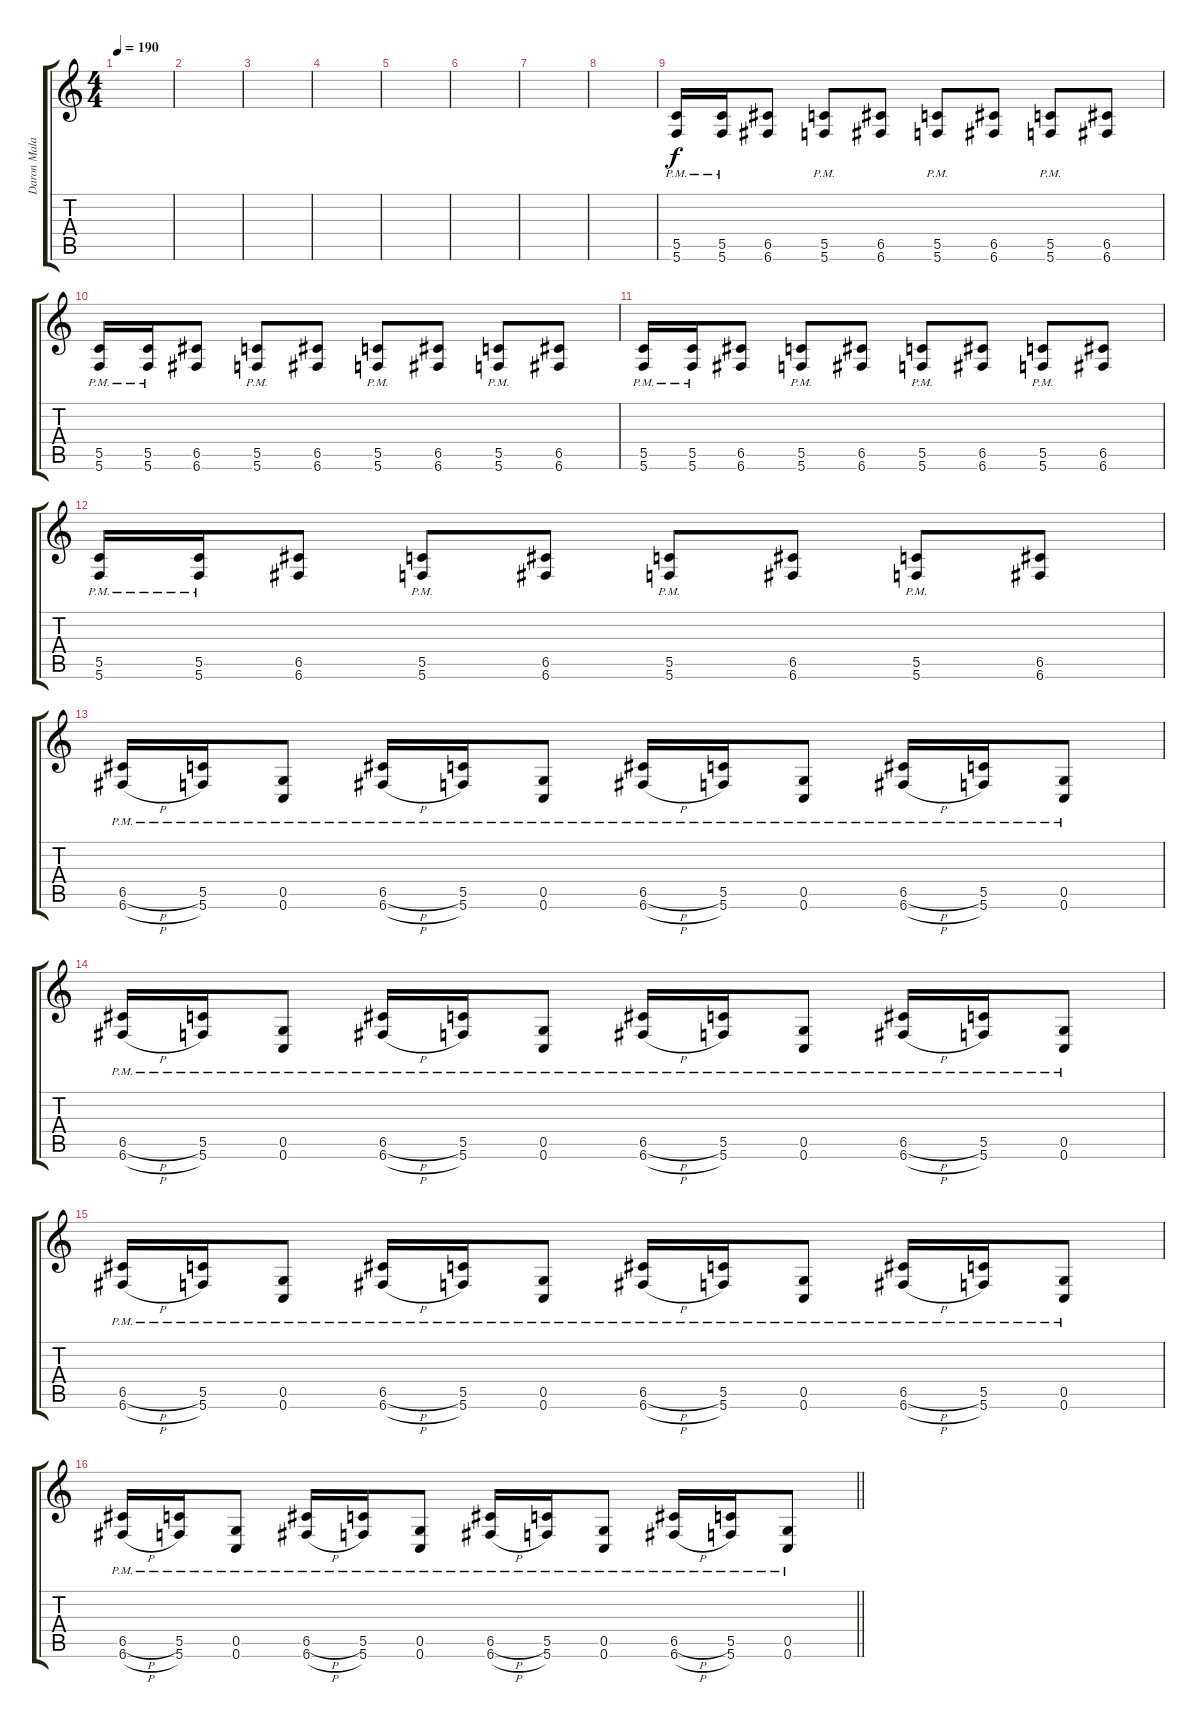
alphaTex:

\track ("Daron Malakian (extra)" "Daron Mala") {instrument distortionguitar}
\staff {score tabs}
\tuning (D4 A3 F3 C3 G2 C2) {hide}
\ts (4 4)
\tempo 190
\clef g2
\ks c
|
|
|
|
|
|
|
|
(5.5{pm} 5.6{pm}).16 (5.5{pm} 5.6{pm}).16 (6.5 6.6).8 (5.5{pm} 5.6{pm}).8 (6.5 6.6).8 (5.5{pm} 5.6{pm}).8 (6.5 6.6).8 (5.5{pm} 5.6{pm}).8 (6.5 6.6).8 |
(5.5{pm} 5.6{pm}).16 (5.5{pm} 5.6{pm}).16 (6.5 6.6).8 (5.5{pm} 5.6{pm}).8 (6.5 6.6).8 (5.5{pm} 5.6{pm}).8 (6.5 6.6).8 (5.5{pm} 5.6{pm}).8 (6.5 6.6).8 |
(5.5{pm} 5.6{pm}).16 (5.5{pm} 5.6{pm}).16 (6.5 6.6).8 (5.5{pm} 5.6{pm}).8 (6.5 6.6).8 (5.5{pm} 5.6{pm}).8 (6.5 6.6).8 (5.5{pm} 5.6{pm}).8 (6.5 6.6).8 |
(5.5{pm} 5.6{pm}).16 (5.5{pm} 5.6{pm}).16 (6.5 6.6).8 (5.5{pm} 5.6{pm}).8 (6.5 6.6).8 (5.5{pm} 5.6{pm}).8 (6.5 6.6).8 (5.5{pm} 5.6{pm}).8 (6.5 6.6).8 |
(6.5{h pm} 6.6{h pm}).16 (5.5{pm} 5.6{pm}).16 (0.5{pm} 0.6{pm}).8 (6.5{h pm} 6.6{h pm}).16 (5.5{pm} 5.6{pm}).16 (0.5{pm} 0.6{pm}).8 (6.5{h pm} 6.6{h pm}).16 (5.5{pm} 5.6{pm}).16 (0.5{pm} 0.6{pm}).8 (6.5{h pm} 6.6{h pm}).16 (5.5{pm} 5.6{pm}).16 (0.5{pm} 0.6{pm}).8 |
(6.5{h pm} 6.6{h pm}).16 (5.5{pm} 5.6{pm}).16 (0.5{pm} 0.6{pm}).8 (6.5{h pm} 6.6{h pm}).16 (5.5{pm} 5.6{pm}).16 (0.5{pm} 0.6{pm}).8 (6.5{h pm} 6.6{h pm}).16 (5.5{pm} 5.6{pm}).16 (0.5{pm} 0.6{pm}).8 (6.5{h pm} 6.6{h pm}).16 (5.5{pm} 5.6{pm}).16 (0.5{pm} 0.6{pm}).8 |
(6.5{h pm} 6.6{h pm}).16 (5.5{pm} 5.6{pm}).16 (0.5{pm} 0.6{pm}).8 (6.5{h pm} 6.6{h pm}).16 (5.5{pm} 5.6{pm}).16 (0.5{pm} 0.6{pm}).8 (6.5{h pm} 6.6{h pm}).16 (5.5{pm} 5.6{pm}).16 (0.5{pm} 0.6{pm}).8 (6.5{h pm} 6.6{h pm}).16 (5.5{pm} 5.6{pm}).16 (0.5{pm} 0.6{pm}).8 |
\barLineRight lightlight
(6.5{h pm} 6.6{h pm}).16 (5.5{pm} 5.6{pm}).16 (0.5{pm} 0.6{pm}).8 (6.5{h pm} 6.6{h pm}).16 (5.5{pm} 5.6{pm}).16 (0.5{pm} 0.6{pm}).8 (6.5{h pm} 6.6{h pm}).16 (5.5{pm} 5.6{pm}).16 (0.5{pm} 0.6{pm}).8 (6.5{h pm} 6.6{h pm}).16 (5.5{pm} 5.6{pm}).16 (0.5{pm} 0.6{pm}).8
